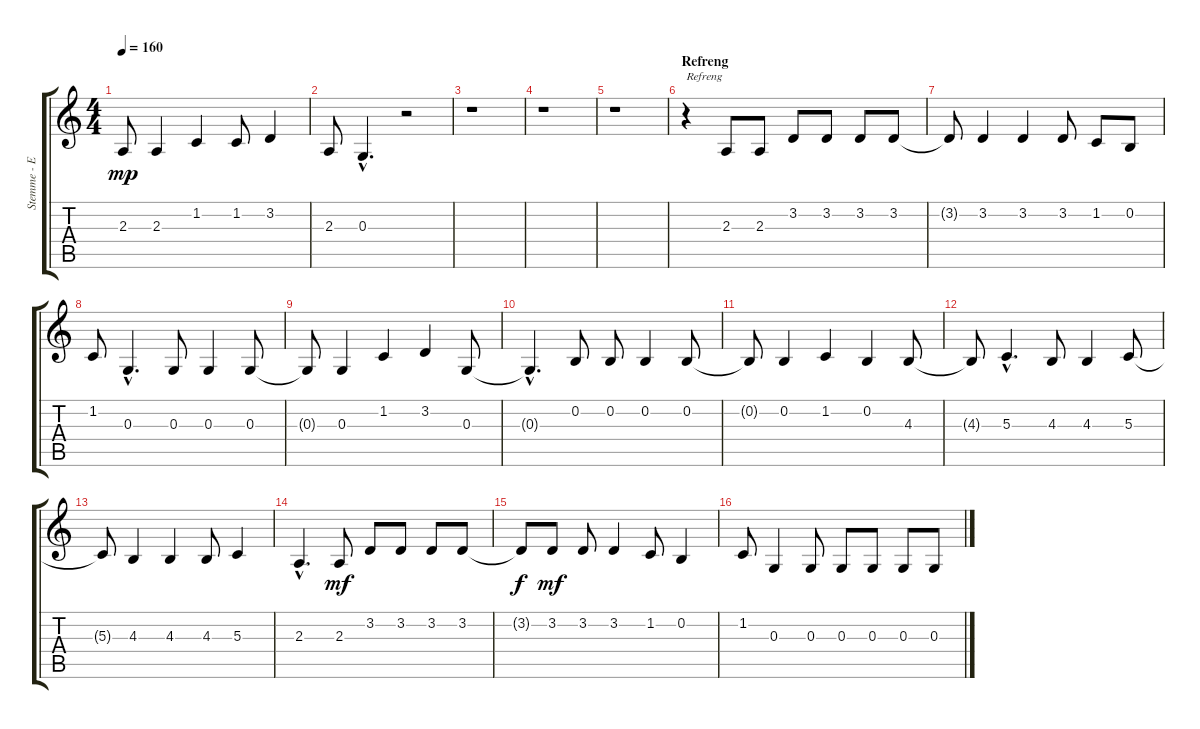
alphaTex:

\track ("Stemme - Egil" "Stemme - E") {instrument lead8bassandlead}
\staff {score tabs}
\tuning (E4 B3 G3 D3 A2 E2) {hide}
\ts (4 4)
\tempo 160
\clef g2
\ks c
2.3{t}.8{dy mp} 2.3.4 1.2.4 1.2.8 3.2.4 |
2.3.8 0.3{hac}.4{d} r.2 |
r.1 |
r.1 |
r.1 |
\section ("" "Refreng")
r.4{txt "Refreng"} 2.3.8 2.3.8 3.2.8 3.2.8 3.2.8 3.2.8 |
3.2{t}.8 3.2.4 3.2.4 3.2.8 1.2.8 0.2.8 |
1.2.8 0.3{hac}.4{d} 0.3.8 0.3.4 0.3.8 |
0.3{t}.8 0.3.4 1.2.4 3.2.4 0.3.8 |
0.3{hac t}.4{d} 0.2.8 0.2.8 0.2.4 0.2.8 |
0.2{t}.8 0.2.4 1.2.4 0.2.4 4.3.8 |
4.3{t}.8 5.3{hac}.4{d} 4.3.8 4.3.4 5.3.8 |
5.3{t}.8 4.3.4 4.3.4 4.3.8 5.3.4 |
2.3{hac}.4{d} 2.3.8{dy mf} 3.2.8 3.2.8 3.2.8 3.2.8 |
3.2{t}.8{dy f} 3.2.8{dy mf} 3.2.8 3.2.4 1.2.8 0.2.4 |
1.2.8 0.3.4 0.3.8 0.3.8 0.3.8 0.3.8 0.3.8
